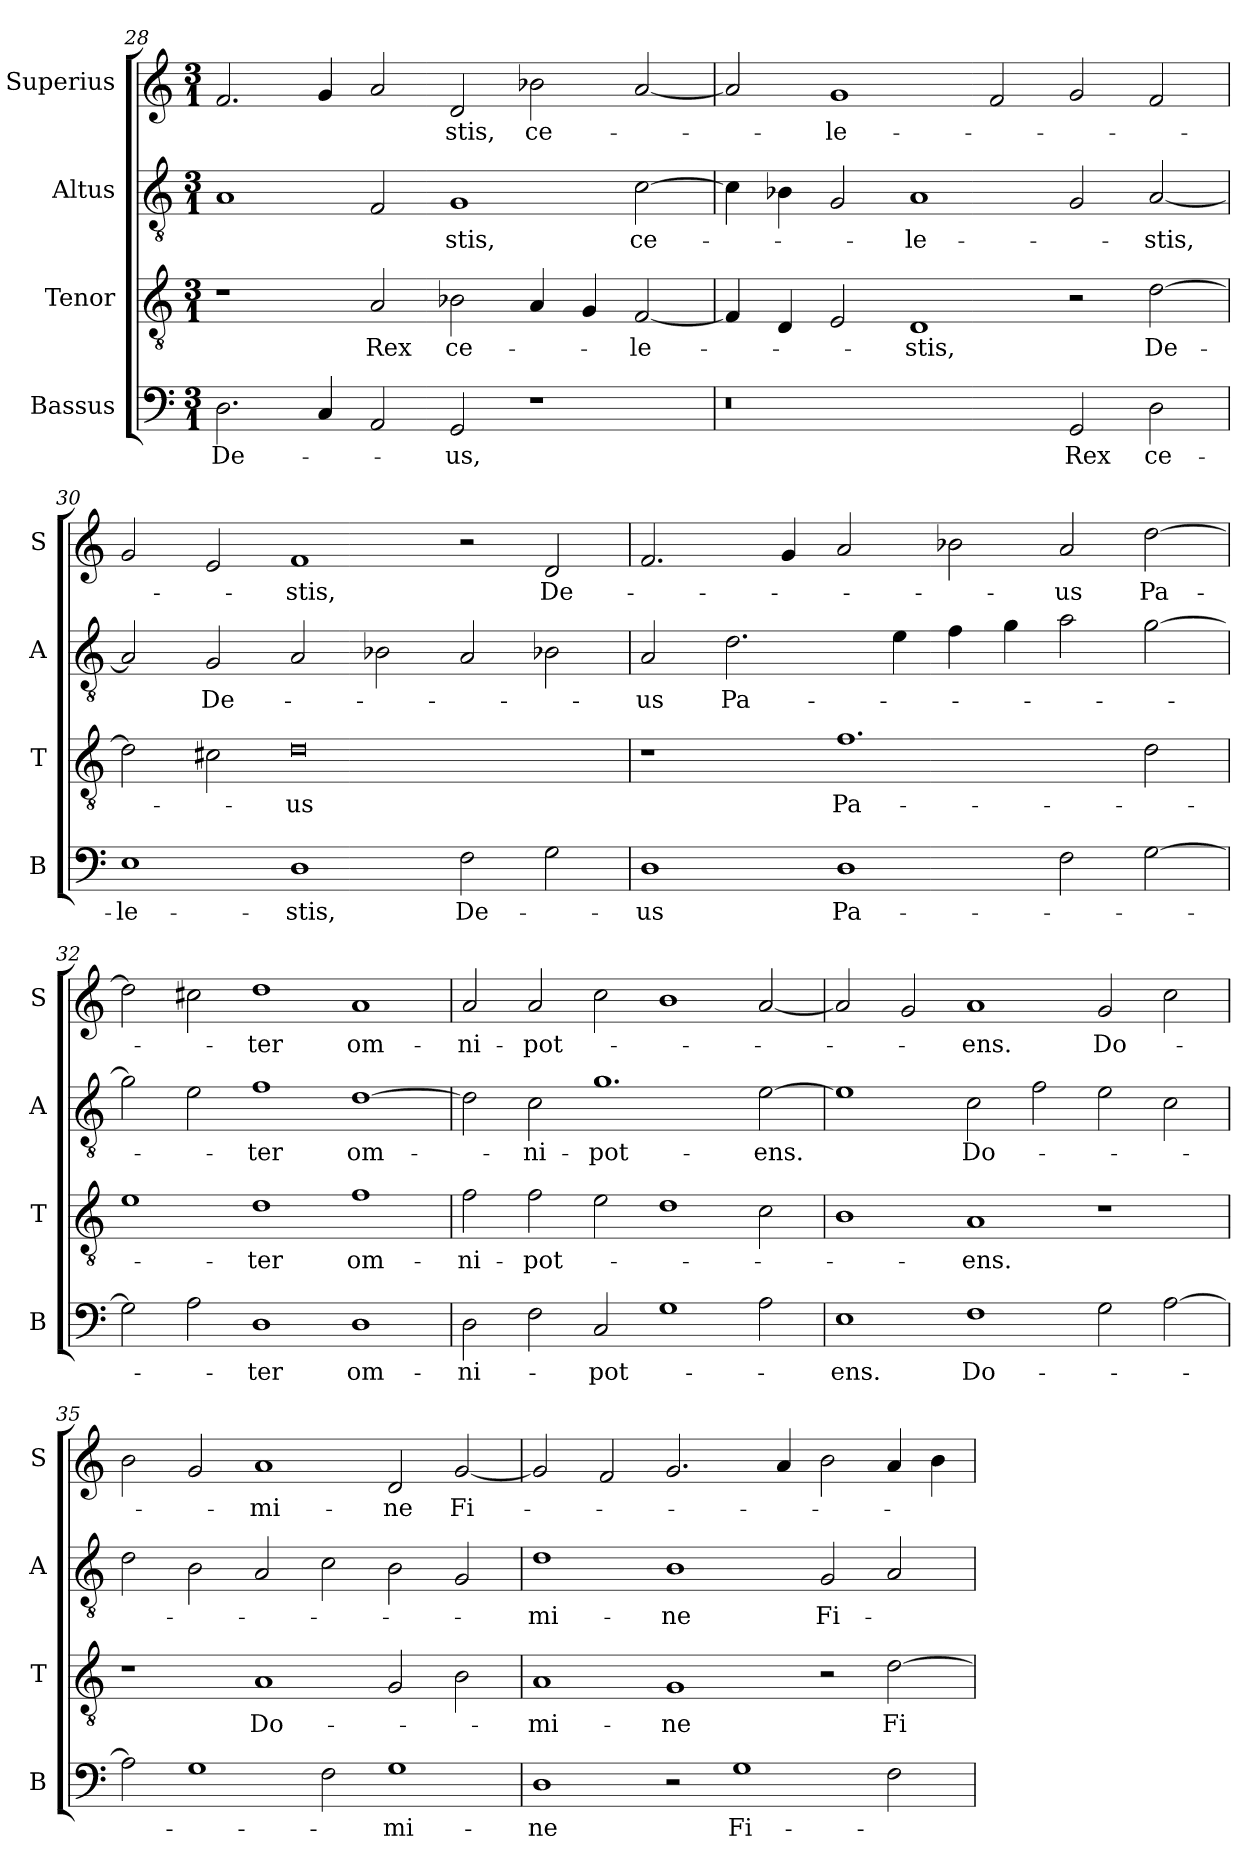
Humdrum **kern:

**kern	**text	**kern	**text	**kern	**text	**kern	**text
*part4	*part4	*part3	*part3	*part2	*part2	*part1	*part1
*staff4	*staff4	*staff3	*staff3	*staff2	*staff2	*staff1	*staff1
*I"Bassus	*	*I"Tenor	*	*I"Altus	*	*I"Superius	*
*I'B	*	*I'T	*	*I'A	*	*I'S	*
*clefF4	*	*clefGv2	*	*clefGv2	*	*clefG2	*
*k[]	*	*k[]	*	*k[]	*	*k[]	*
*M3/1	*	*M3/1	*	*M3/1	*	*M3/1	*
=28	=28	=28	=28	=28	=28	=28	=28
2.D	De-	1r	.	1A	.	2.f	.
4C	.	.	.	.	.	4g	.
2AA	.	2A	Rex	2F	.	2a	.
2GG	-us,	2B-X	ce-	1G	-stis,	2d	-stis,
!	!	!	!	!	!	!	!LO:LY:i
1r	.	4A	.	.	.	2b-X	ce-
.	.	4G	.	.	.	.	.
!	!	!	!	!	!LO:LY:i	!	!
.	.	[2F	-le-	[2c	ce-	[2a	.
=29	=29	=29	=29	=29	=29	=29	=29
0r	.	4F]	.	4c]	.	2a]	.
.	.	4D	.	4B-X	.	.	.
!	!	!	!	!	!	!	!LO:LY:i
.	.	2E	.	2G	.	1g	-le-
!	!	!	!	!	!LO:LY:i	!	!
.	.	1D	-stis,	1A	-le-	.	.
.	.	.	.	.	.	2f	.
2GG	Rex	2r	.	2G	.	2g	.
!	!	!	!	!	!LO:LY:i	!	!
2D	ce-	[2d	De-	[2A	-stis,	2f	.
=30	=30	=30	=30	=30	=30	=30	=30
1E	-le-	2d]	.	2A]	.	2g	.
.	.	2c#X	.	2G	De-	2e	.
!	!	!	!	!	!	!	!LO:LY:i
1D	-stis,	0d	-us	2A	.	1f	-stis,
.	.	.	.	2B-X	.	.	.
2F	De-	.	.	2A	.	2r	.
2G	.	.	.	2B-X	.	2d	De-
=31	=31	=31	=31	=31	=31	=31	=31
1D	-us	1r	.	2A	-us	2.f	.
.	.	.	.	2.d	Pa-	.	.
.	.	.	.	.	.	4g	.
1D	Pa-	1.f	Pa-	.	.	2a	.
.	.	.	.	4e	.	.	.
.	.	.	.	4f	.	2b-X	.
.	.	.	.	4g	.	.	.
2F	.	.	.	2a	.	2a	-us
[2G	.	2d	.	[2g	.	[2dd	Pa-
=32	=32	=32	=32	=32	=32	=32	=32
2G]	.	1e	.	2g]	.	2dd]	.
2A	.	.	.	2e	.	2cc#X	.
1D	-ter	1d	-ter	1f	-ter	1dd	-ter
1D	om-	1f	om-	[1d	om-	1a	om-
=33	=33	=33	=33	=33	=33	=33	=33
2D	-ni-	2f	-ni-	2d]	.	2a	-ni-
2F	.	2f	-pot-	2c	-ni-	2a	-pot-
2C	-pot-	2e	.	1.g	-pot-	2cc	.
1G	.	1d	.	.	.	1b	.
2A	.	2c	.	[2e	-ens.	[2a	.
=34	=34	=34	=34	=34	=34	=34	=34
1E	-ens.	1B	.	1e]	.	2a]	.
.	.	.	.	.	.	2g	.
1F	Do-	1A	-ens.	2c	Do-	1a	-ens.
.	.	.	.	2f	.	.	.
2G	.	1r	.	2e	.	2g	Do-
[2A	.	.	.	2c	.	2cc	.
=35	=35	=35	=35	=35	=35	=35	=35
2A]	.	1r	.	2d	.	2b	.
1G	.	.	.	2B	.	2g	.
.	.	1A	Do-	2A	.	1a	-mi-
2F	.	.	.	2c	.	.	.
1G	-mi-	2G	.	2B	.	2d	-ne
.	.	2B	.	2G	.	[2g	Fi-
=36	=36	=36	=36	=36	=36	=36	=36
1D	-ne	1A	-mi-	1d	-mi-	2g]	.
.	.	.	.	.	.	2f	.
2r	.	1G	-ne	1B	-ne	2.g	.
1G	Fi-	.	.	.	.	.	.
.	.	.	.	.	.	4a	.
.	.	2r	.	2G	Fi-	2b	.
2F	.	[2d	Fi-	2A	.	4a	.
.	.	.	.	.	.	4b	.
=	=	=	=	=	=	=	=
*-	*-	*-	*-	*-	*-	*-	*-
